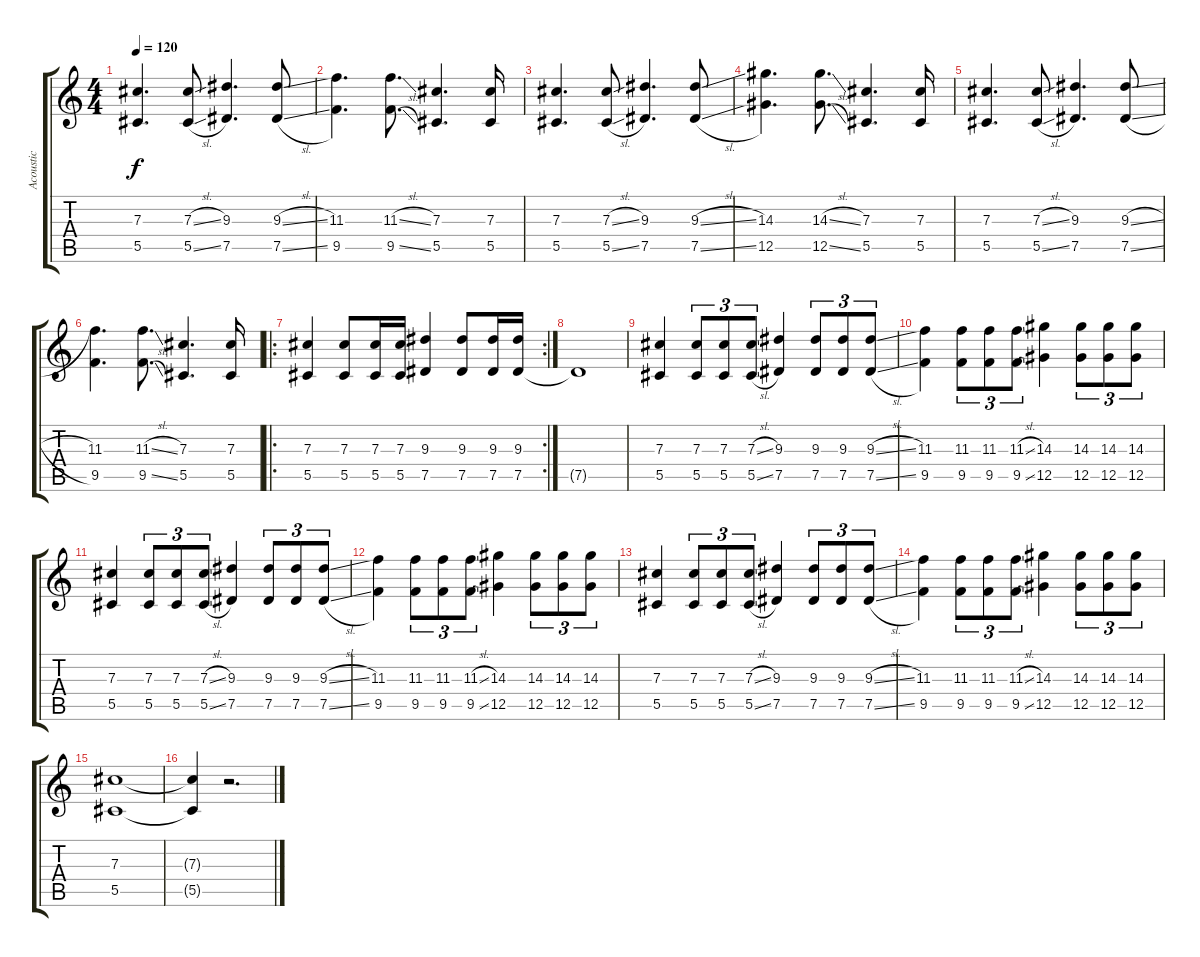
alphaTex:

\track ("Acoustic" "Acoustic") {instrument acousticguitarsteel}
\staff {score tabs}
\tuning (Eb4 Bb3 Gb3 Db3 Ab2 Db2) {hide}
\ts (4 4)
\tempo 120
\clef g2
\ks c
(7.3 5.5).4{d dy f} (7.3{sl} 5.5{sl}).8 (9.3 7.5).4{d} (9.3{sl} 7.5{sl}).8 |
(11.3 9.5).4{d} (11.3{sl} 9.5{sl}).8{d} (7.3 5.5).4{d} (7.3 5.5).16 |
(7.3 5.5).4{d} (7.3{sl} 5.5{sl}).8 (9.3 7.5).4{d} (9.3{sl} 7.5{sl}).8 |
(14.3 12.5).4{d} (14.3{sl} 12.5{sl}).8{d} (7.3 5.5).4{d} (7.3 5.5).16 |
(7.3 5.5).4{d} (7.3{sl} 5.5{sl}).8 (9.3 7.5).4{d} (9.3{sl} 7.5{sl}).8 |
(11.3 9.5).4{d} (11.3{sl} 9.5{sl}).8{d} (7.3 5.5).4{d} (7.3 5.5).16 |
\ro
\rc 2
(7.3 5.5).4 (7.3 5.5).8 (7.3 5.5).16 (7.3 5.5).16 (9.3 7.5).4 (9.3 7.5).8 (9.3 7.5).16 (9.3 7.5).16 |
7.5{t}.1 |
(7.3 5.5).4 (7.3 5.5).8{tu (3 2)} (7.3 5.5).8{tu (3 2)} (7.3{sl} 5.5{sl}).8{tu (3 2)} (9.3 7.5).4 (9.3 7.5).8{tu (3 2)} (9.3 7.5).8{tu (3 2)} (9.3{sl} 7.5{sl}).8{tu (3 2)} |
(11.3 9.5).4 (11.3 9.5).8{tu (3 2)} (11.3 9.5).8{tu (3 2)} (11.3{sl} 9.5{sl}).8{tu (3 2)} (14.3 12.5).4 (14.3 12.5).8{tu (3 2)} (14.3 12.5).8{tu (3 2)} (14.3 12.5).8{tu (3 2)} |
(7.3 5.5).4 (7.3 5.5).8{tu (3 2)} (7.3 5.5).8{tu (3 2)} (7.3{sl} 5.5{sl}).8{tu (3 2)} (9.3 7.5).4 (9.3 7.5).8{tu (3 2)} (9.3 7.5).8{tu (3 2)} (9.3{sl} 7.5{sl}).8{tu (3 2)} |
(11.3 9.5).4 (11.3 9.5).8{tu (3 2)} (11.3 9.5).8{tu (3 2)} (11.3{sl} 9.5{sl}).8{tu (3 2)} (14.3 12.5).4 (14.3 12.5).8{tu (3 2)} (14.3 12.5).8{tu (3 2)} (14.3 12.5).8{tu (3 2)} |
(7.3 5.5).4 (7.3 5.5).8{tu (3 2)} (7.3 5.5).8{tu (3 2)} (7.3{sl} 5.5{sl}).8{tu (3 2)} (9.3 7.5).4 (9.3 7.5).8{tu (3 2)} (9.3 7.5).8{tu (3 2)} (9.3{sl} 7.5{sl}).8{tu (3 2)} |
(11.3 9.5).4 (11.3 9.5).8{tu (3 2)} (11.3 9.5).8{tu (3 2)} (11.3{sl} 9.5{sl}).8{tu (3 2)} (14.3 12.5).4 (14.3 12.5).8{tu (3 2)} (14.3 12.5).8{tu (3 2)} (14.3 12.5).8{tu (3 2)} |
(7.3 5.5).1 |
(7.3{t} 5.5{t}).4 r.2{d}
